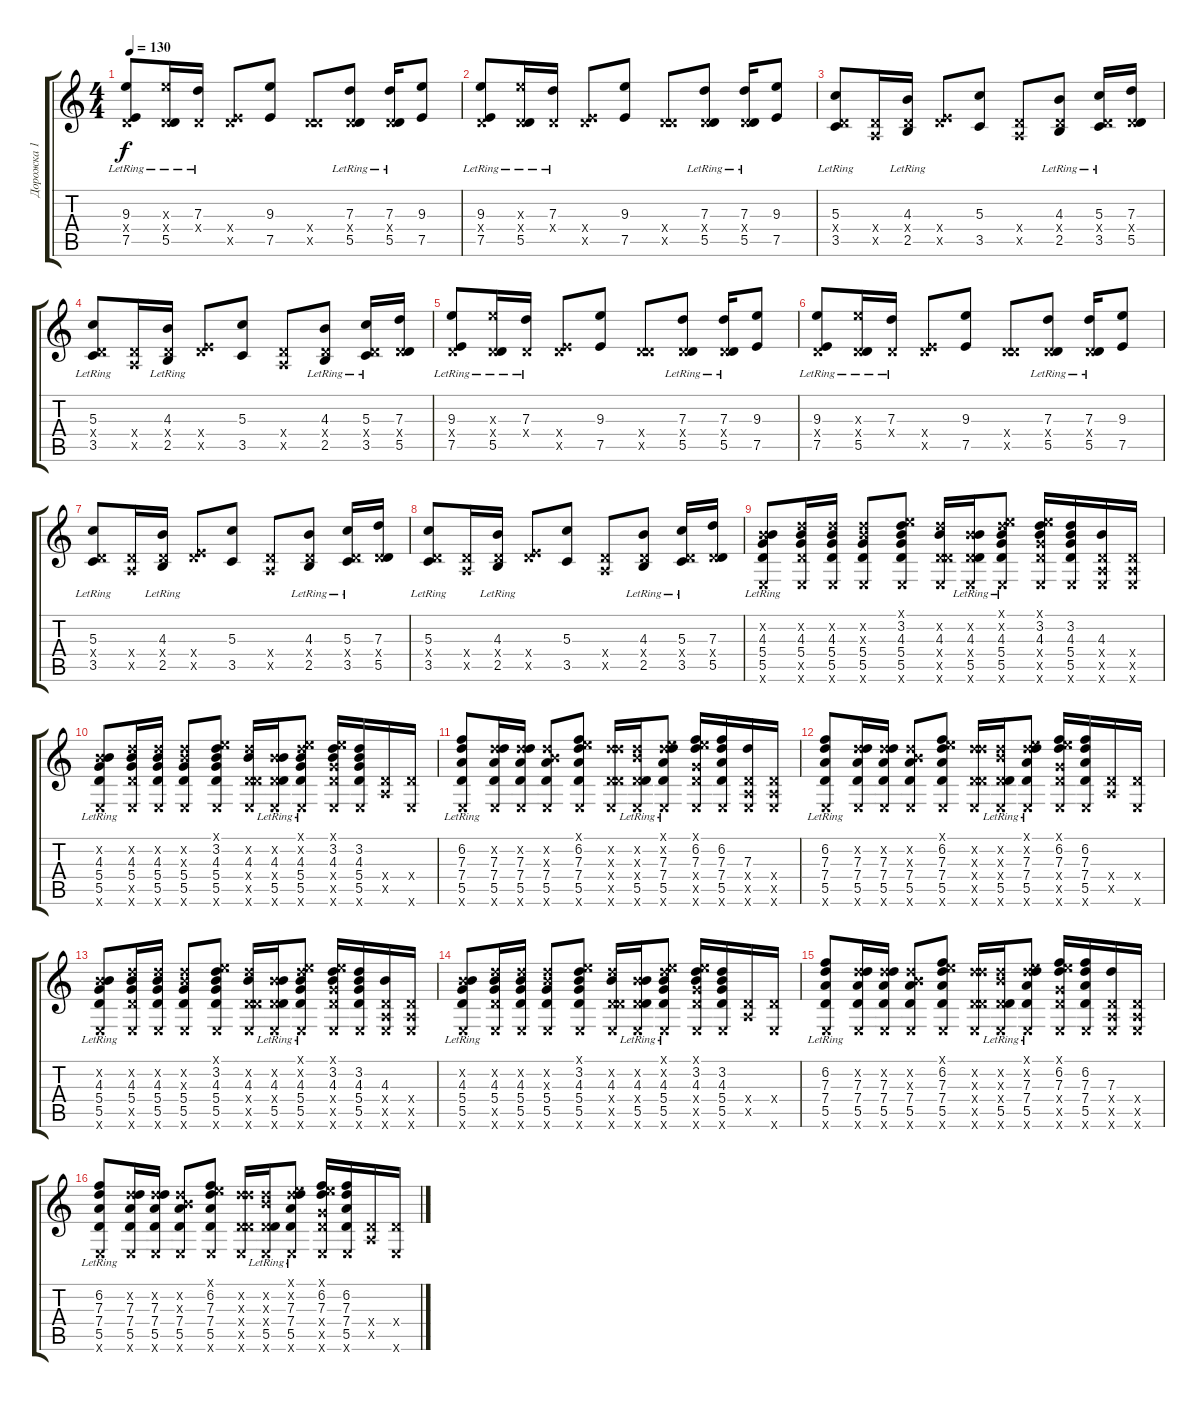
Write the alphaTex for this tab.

\track ("Дорожка 1" "Дорожка 1") {instrument acousticguitarsteel}
\staff {score tabs}
\tuning (E4 B3 G3 D3 A2 E2) {hide}
\ts (4 4)
\tempo 130
\clef g2
\ks c
(9.3{lr} 0.4{x} 7.5{lr}).8{dy f} (9.3{x} 0.4{x} 5.5{lr}).16 (7.3{lr} 0.4{x}).16 (0.4{x} 7.5{x}).8 (9.3 7.5).8 (0.4{x} 5.5{x}).8 (7.3 0.4{x} 5.5{lr}).8 (7.3{lr} 0.4{x} 5.5{lr}).16 (9.3 7.5).8 |
(9.3{lr} 0.4{x} 7.5{lr}).8 (9.3{x} 0.4{x} 5.5{lr}).16 (7.3{lr} 0.4{x}).16 (0.4{x} 7.5{x}).8 (9.3 7.5).8 (0.4{x} 5.5{x}).8 (7.3 0.4{x} 5.5{lr}).8 (7.3{lr} 0.4{x} 5.5{lr}).16 (9.3 7.5).8 |
(5.3{lr} 0.4{x} 3.5{lr}).8 (0.4{x} 0.5{x}).16 (4.3{lr} 0.4{x} 2.5).16 (0.4{x} 7.5{x}).8 (5.3 3.5).8 (0.4{x} 0.5{x}).8 (4.3 0.4{x} 2.5{lr}).8 (5.3{lr} 0.4{x} 3.5{lr}).16 (7.3 0.4{x} 5.5).16 |
(5.3{lr} 0.4{x} 3.5{lr}).8 (0.4{x} 0.5{x}).16 (4.3{lr} 0.4{x} 2.5).16 (0.4{x} 7.5{x}).8 (5.3 3.5).8 (0.4{x} 0.5{x}).8 (4.3 0.4{x} 2.5{lr}).8 (5.3{lr} 0.4{x} 3.5{lr}).16 (7.3 0.4{x} 5.5).16 |
(9.3{lr} 0.4{x} 7.5{lr}).8 (9.3{x} 0.4{x} 5.5{lr}).16 (7.3{lr} 0.4{x}).16 (0.4{x} 7.5{x}).8 (9.3 7.5).8 (0.4{x} 5.5{x}).8 (7.3 0.4{x} 5.5{lr}).8 (7.3{lr} 0.4{x} 5.5{lr}).16 (9.3 7.5).8 |
(9.3{lr} 0.4{x} 7.5{lr}).8 (9.3{x} 0.4{x} 5.5{lr}).16 (7.3{lr} 0.4{x}).16 (0.4{x} 7.5{x}).8 (9.3 7.5).8 (0.4{x} 5.5{x}).8 (7.3 0.4{x} 5.5{lr}).8 (7.3{lr} 0.4{x} 5.5{lr}).16 (9.3 7.5).8 |
(5.3{lr} 0.4{x} 3.5{lr}).8 (0.4{x} 0.5{x}).16 (4.3{lr} 0.4{x} 2.5).16 (0.4{x} 7.5{x}).8 (5.3 3.5).8 (0.4{x} 0.5{x}).8 (4.3 0.4{x} 2.5{lr}).8 (5.3{lr} 0.4{x} 3.5{lr}).16 (7.3 0.4{x} 5.5).16 |
(5.3{lr} 0.4{x} 3.5{lr}).8 (0.4{x} 0.5{x}).16 (4.3{lr} 0.4{x} 2.5).16 (0.4{x} 7.5{x}).8 (5.3 3.5).8 (0.4{x} 0.5{x}).8 (4.3 0.4{x} 2.5{lr}).8 (5.3{lr} 0.4{x} 3.5{lr}).16 (7.3 0.4{x} 5.5).16 |
(0.2{x} 4.3{lr} 5.4 5.5 0.6{x}).8 (3.2{x} 4.3 5.4 5.5{x} 0.6{x}).16 (3.2{x} 4.3 5.4 5.5 0.6{x}).16 (3.2{x} 4.3{x} 5.4 5.5 0.6{x}).8 (0.1{x} 3.2 4.3 5.4 5.5 0.6{x}).8 (3.2{x} 4.3 0.4{x} 5.5{x} 0.6{x}).16 (0.2{x} 4.3 0.4{x} 5.5{lr} 0.6{x}).16 (0.1{x} 3.2{x} 4.3{lr} 5.4 5.5{lr} 0.6{x}).8 (0.1{x} 3.2 4.3 5.4{x} 5.5{x} 0.6{x}).16 (3.2 4.3 5.4 5.5 0.6{x}).16 (4.3 0.4{x} 0.5{x} 0.6{x}).16 (0.4{x} 0.5{x} 0.6{x}).16 |
(0.2{x} 4.3{lr} 5.4 5.5 0.6{x}).8 (3.2{x} 4.3 5.4 5.5{x} 0.6{x}).16 (3.2{x} 4.3 5.4 5.5 0.6{x}).16 (3.2{x} 4.3{x} 5.4 5.5 0.6{x}).8 (0.1{x} 3.2 4.3 5.4 5.5 0.6{x}).8 (3.2{x} 4.3 0.4{x} 5.5{x} 0.6{x}).16 (0.2{x} 4.3 0.4{x} 5.5{lr} 0.6{x}).16 (0.1{x} 3.2{x} 4.3{lr} 5.4 5.5{lr} 0.6{x}).8 (0.1{x} 3.2 4.3 5.4{x} 5.5{x} 0.6{x}).16 (3.2 4.3 5.4 5.5 0.6{x}).16 (0.4{x} 0.5{x}).16 (0.4{x} 0.6{x}).16 |
(6.2 7.3{lr} 7.4 5.5 0.6{x}).8 (3.2{x} 7.3 7.4 5.5 0.6{x}).16 (3.2{x} 7.3 7.4 5.5 0.6{x}).16 (3.2{x} 4.3{x} 7.4 5.5 0.6{x}).8 (0.1{x} 6.2 7.3 7.4 5.5 0.6{x}).8 (3.2{x} 7.3{x} 0.4{x} 5.5{x} 0.6{x}).16 (0.2{x} 7.3{x} 0.4{x} 5.5{lr} 0.6{x}).16 (0.1{x} 3.2{x} 7.3{lr} 7.4 5.5{lr} 0.6{x}).8 (0.1{x} 6.2 7.3 5.4{x} 5.5{x} 0.6{x}).16 (6.2 7.3 7.4 5.5 0.6{x}).16 (7.3 0.4{x} 0.5{x} 0.6{x}).16 (0.4{x} 0.5{x} 0.6{x}).16 |
(6.2 7.3{lr} 7.4 5.5 0.6{x}).8 (3.2{x} 7.3 7.4 5.5 0.6{x}).16 (3.2{x} 7.3 7.4 5.5 0.6{x}).16 (3.2{x} 4.3{x} 7.4 5.5 0.6{x}).8 (0.1{x} 6.2 7.3 7.4 5.5 0.6{x}).8 (3.2{x} 7.3{x} 0.4{x} 5.5{x} 0.6{x}).16 (0.2{x} 7.3{x} 0.4{x} 5.5{lr} 0.6{x}).16 (0.1{x} 3.2{x} 7.3{lr} 7.4 5.5{lr} 0.6{x}).8 (0.1{x} 6.2 7.3 5.4{x} 5.5{x} 0.6{x}).16 (6.2 7.3 7.4 5.5 0.6{x}).16 (0.4{x} 0.5{x}).16 (0.4{x} 0.6{x}).16 |
(0.2{x} 4.3{lr} 5.4 5.5 0.6{x}).8 (3.2{x} 4.3 5.4 5.5{x} 0.6{x}).16 (3.2{x} 4.3 5.4 5.5 0.6{x}).16 (3.2{x} 4.3{x} 5.4 5.5 0.6{x}).8 (0.1{x} 3.2 4.3 5.4 5.5 0.6{x}).8 (3.2{x} 4.3 0.4{x} 5.5{x} 0.6{x}).16 (0.2{x} 4.3 0.4{x} 5.5{lr} 0.6{x}).16 (0.1{x} 3.2{x} 4.3{lr} 5.4 5.5{lr} 0.6{x}).8 (0.1{x} 3.2 4.3 5.4{x} 5.5{x} 0.6{x}).16 (3.2 4.3 5.4 5.5 0.6{x}).16 (4.3 0.4{x} 0.5{x} 0.6{x}).16 (0.4{x} 0.5{x} 0.6{x}).16 |
(0.2{x} 4.3{lr} 5.4 5.5 0.6{x}).8 (3.2{x} 4.3 5.4 5.5{x} 0.6{x}).16 (3.2{x} 4.3 5.4 5.5 0.6{x}).16 (3.2{x} 4.3{x} 5.4 5.5 0.6{x}).8 (0.1{x} 3.2 4.3 5.4 5.5 0.6{x}).8 (3.2{x} 4.3 0.4{x} 5.5{x} 0.6{x}).16 (0.2{x} 4.3 0.4{x} 5.5{lr} 0.6{x}).16 (0.1{x} 3.2{x} 4.3{lr} 5.4 5.5{lr} 0.6{x}).8 (0.1{x} 3.2 4.3 5.4{x} 5.5{x} 0.6{x}).16 (3.2 4.3 5.4 5.5 0.6{x}).16 (0.4{x} 0.5{x}).16 (0.4{x} 0.6{x}).16 |
(6.2 7.3{lr} 7.4 5.5 0.6{x}).8 (3.2{x} 7.3 7.4 5.5 0.6{x}).16 (3.2{x} 7.3 7.4 5.5 0.6{x}).16 (3.2{x} 4.3{x} 7.4 5.5 0.6{x}).8 (0.1{x} 6.2 7.3 7.4 5.5 0.6{x}).8 (3.2{x} 7.3{x} 0.4{x} 5.5{x} 0.6{x}).16 (0.2{x} 7.3{x} 0.4{x} 5.5{lr} 0.6{x}).16 (0.1{x} 3.2{x} 7.3{lr} 7.4 5.5{lr} 0.6{x}).8 (0.1{x} 6.2 7.3 5.4{x} 5.5{x} 0.6{x}).16 (6.2 7.3 7.4 5.5 0.6{x}).16 (7.3 0.4{x} 0.5{x} 0.6{x}).16 (0.4{x} 0.5{x} 0.6{x}).16 |
(6.2 7.3{lr} 7.4 5.5 0.6{x}).8 (3.2{x} 7.3 7.4 5.5 0.6{x}).16 (3.2{x} 7.3 7.4 5.5 0.6{x}).16 (3.2{x} 4.3{x} 7.4 5.5 0.6{x}).8 (0.1{x} 6.2 7.3 7.4 5.5 0.6{x}).8 (3.2{x} 7.3{x} 0.4{x} 5.5{x} 0.6{x}).16 (0.2{x} 7.3{x} 0.4{x} 5.5{lr} 0.6{x}).16 (0.1{x} 3.2{x} 7.3{lr} 7.4 5.5{lr} 0.6{x}).8 (0.1{x} 6.2 7.3 5.4{x} 5.5{x} 0.6{x}).16 (6.2 7.3 7.4 5.5 0.6{x}).16 (0.4{x} 0.5{x}).16 (0.4{x} 0.6{x}).16
